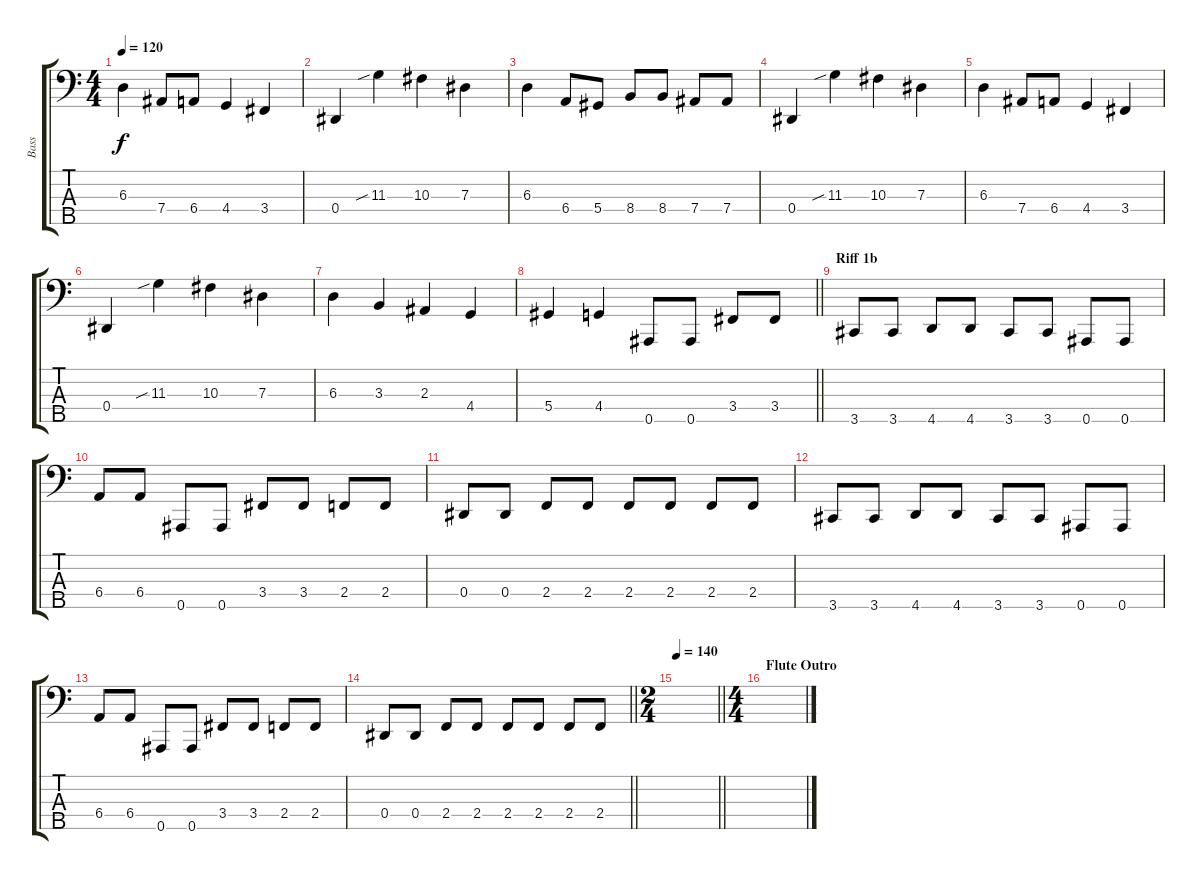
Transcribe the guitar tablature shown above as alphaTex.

\track ("Bass" "Bass") {instrument electricbassfinger}
\staff {score tabs}
\tuning (Gb2 Db2 Ab1 Eb1 Bb0) {hide}
\ts (4 4)
\tempo 120
\clef f4
\ks c
6.3.4{dy f} 7.4.8 6.4.8 4.4.4 3.4.4 |
0.4.4 11.3{sib}.4 10.3.4 7.3.4 |
6.3.4 6.4.8 5.4.8 8.4.8 8.4.8 7.4.8 7.4.8 |
0.4.4 11.3{sib}.4 10.3.4 7.3.4 |
6.3.4 7.4.8 6.4.8 4.4.4 3.4.4 |
0.4.4 11.3{sib}.4 10.3.4 7.3.4 |
6.3.4 3.3.4 2.3.4 4.4.4 |
\barLineRight lightlight
5.4.4 4.4.4 0.5.8 0.5.8 3.4.8 3.4.8 |
\section ("" "Riff 1b")
3.5.8 3.5.8 4.5.8 4.5.8 3.5.8 3.5.8 0.5.8 0.5.8 |
6.4.8 6.4.8 0.5.8 0.5.8 3.4.8 3.4.8 2.4.8 2.4.8 |
0.4.8 0.4.8 2.4.8 2.4.8 2.4.8 2.4.8 2.4.8 2.4.8 |
3.5.8 3.5.8 4.5.8 4.5.8 3.5.8 3.5.8 0.5.8 0.5.8 |
6.4.8 6.4.8 0.5.8 0.5.8 3.4.8 3.4.8 2.4.8 2.4.8 |
\barLineRight lightlight
0.4.8 0.4.8 2.4.8 2.4.8 2.4.8 2.4.8 2.4.8 2.4.8 |
\ts (2 4)
\tempo 140
\barLineRight lightlight
|
\ts (4 4)
\section ("" "Flute Outro")
